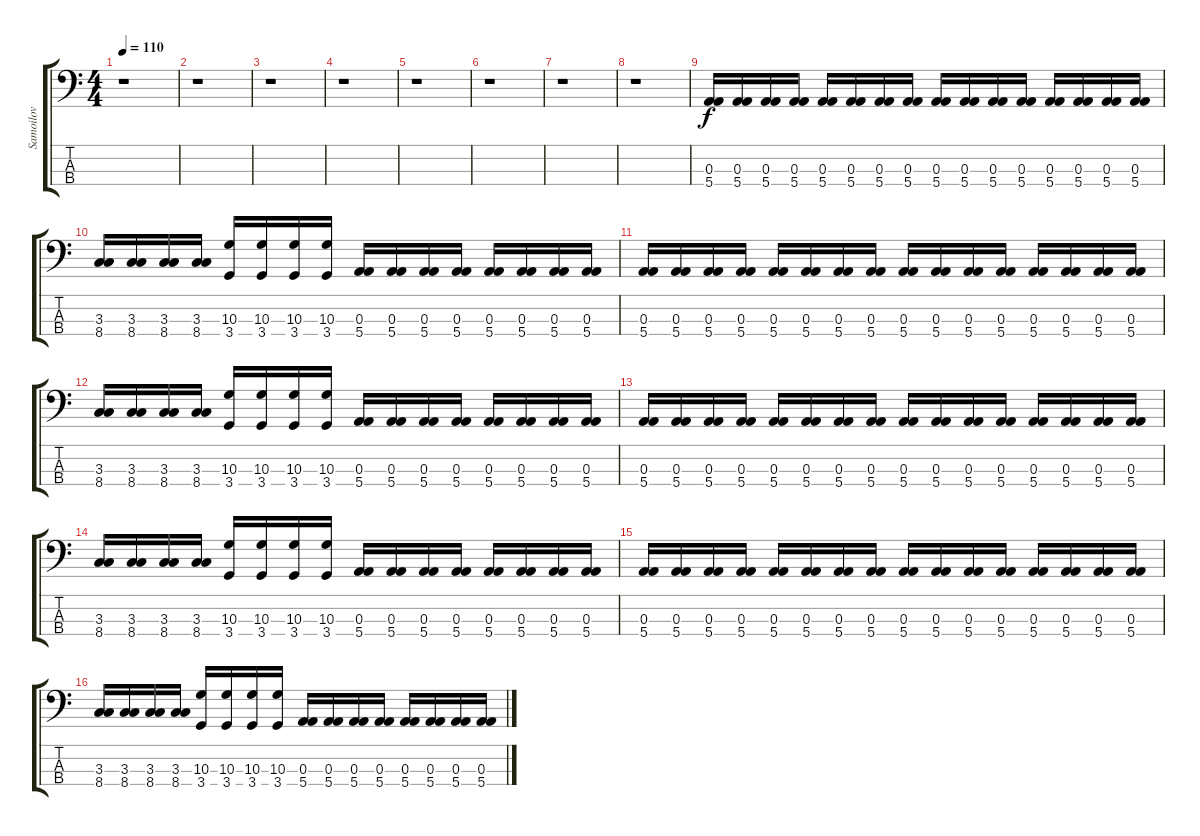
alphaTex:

\track ("Samoilov" "Samoilov") {instrument electricbasspick}
\staff {score tabs}
\tuning (G2 D2 A1 E1) {hide}
\ts (4 4)
\tempo 110
\clef f4
\ks c
r.1{dy f} |
r.1 |
r.1 |
r.1 |
r.1 |
r.1 |
r.1 |
r.1 |
(0.3 5.4).16 (0.3 5.4).16 (0.3 5.4).16 (0.3 5.4).16 (0.3 5.4).16 (0.3 5.4).16 (0.3 5.4).16 (0.3 5.4).16 (0.3 5.4).16 (0.3 5.4).16 (0.3 5.4).16 (0.3 5.4).16 (0.3 5.4).16 (0.3 5.4).16 (0.3 5.4).16 (0.3 5.4).16 |
(3.3 8.4).16 (3.3 8.4).16 (3.3 8.4).16 (3.3 8.4).16 (10.3 3.4).16 (10.3 3.4).16 (10.3 3.4).16 (10.3 3.4).16 (0.3 5.4).16 (0.3 5.4).16 (0.3 5.4).16 (0.3 5.4).16 (0.3 5.4).16 (0.3 5.4).16 (0.3 5.4).16 (0.3 5.4).16 |
(0.3 5.4).16 (0.3 5.4).16 (0.3 5.4).16 (0.3 5.4).16 (0.3 5.4).16 (0.3 5.4).16 (0.3 5.4).16 (0.3 5.4).16 (0.3 5.4).16 (0.3 5.4).16 (0.3 5.4).16 (0.3 5.4).16 (0.3 5.4).16 (0.3 5.4).16 (0.3 5.4).16 (0.3 5.4).16 |
(3.3 8.4).16 (3.3 8.4).16 (3.3 8.4).16 (3.3 8.4).16 (10.3 3.4).16 (10.3 3.4).16 (10.3 3.4).16 (10.3 3.4).16 (0.3 5.4).16 (0.3 5.4).16 (0.3 5.4).16 (0.3 5.4).16 (0.3 5.4).16 (0.3 5.4).16 (0.3 5.4).16 (0.3 5.4).16 |
(0.3 5.4).16 (0.3 5.4).16 (0.3 5.4).16 (0.3 5.4).16 (0.3 5.4).16 (0.3 5.4).16 (0.3 5.4).16 (0.3 5.4).16 (0.3 5.4).16 (0.3 5.4).16 (0.3 5.4).16 (0.3 5.4).16 (0.3 5.4).16 (0.3 5.4).16 (0.3 5.4).16 (0.3 5.4).16 |
(3.3 8.4).16 (3.3 8.4).16 (3.3 8.4).16 (3.3 8.4).16 (10.3 3.4).16 (10.3 3.4).16 (10.3 3.4).16 (10.3 3.4).16 (0.3 5.4).16 (0.3 5.4).16 (0.3 5.4).16 (0.3 5.4).16 (0.3 5.4).16 (0.3 5.4).16 (0.3 5.4).16 (0.3 5.4).16 |
(0.3 5.4).16 (0.3 5.4).16 (0.3 5.4).16 (0.3 5.4).16 (0.3 5.4).16 (0.3 5.4).16 (0.3 5.4).16 (0.3 5.4).16 (0.3 5.4).16 (0.3 5.4).16 (0.3 5.4).16 (0.3 5.4).16 (0.3 5.4).16 (0.3 5.4).16 (0.3 5.4).16 (0.3 5.4).16 |
(3.3 8.4).16 (3.3 8.4).16 (3.3 8.4).16 (3.3 8.4).16 (10.3 3.4).16 (10.3 3.4).16 (10.3 3.4).16 (10.3 3.4).16 (0.3 5.4).16 (0.3 5.4).16 (0.3 5.4).16 (0.3 5.4).16 (0.3 5.4).16 (0.3 5.4).16 (0.3 5.4).16 (0.3 5.4).16
